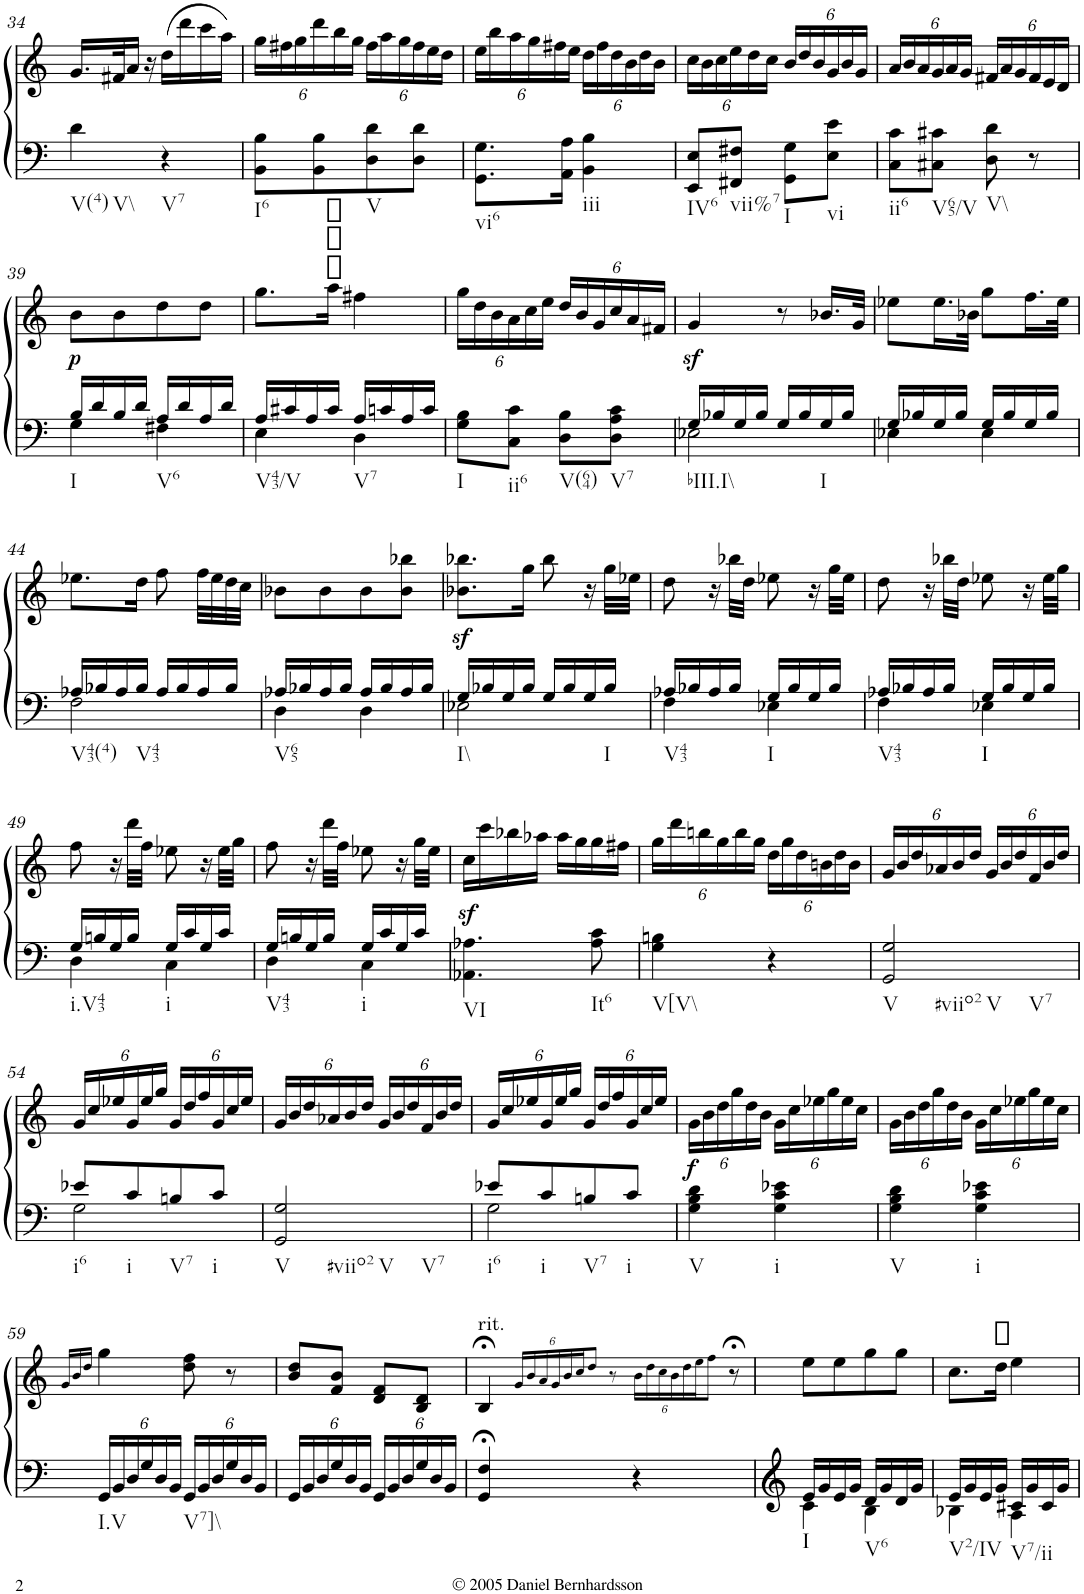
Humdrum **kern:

**kern	**kern	**dynam
*part1	*part1	*part1
*staff2	*staff1	*staff1/2
*I"Piano	*	*
*I'Pno.	*	*
!!LO:PB:g=z
*clefG2	*clefG2	*
*k[]	*k[]	*
*M2/4	*M2/4	*
=34	=34	=34
!LO:TX:b:t=V(4)	!	!
!LO:TX:b:t=V\\	!	!
4d\	16.g/LL	.
.	32f#X/K	.
.	16a/JJ	.
.	16r	.
!LO:TX:b:t=V7	!	!
4r	(16dd\LL	.
.	16ddd\	.
.	16ccc\	.
.	16aa\JJ)	.
=35	=35	=35
*	*Xbrackettup	*
!LO:TX:b:t=I6	!	!
8BB\ 8B\L	24gg\LL	.
.	24ff#X\	.
.	24gg\	.
8BB\ 8B\	24ddd\	.
.	24bb\	.
.	24gg\JJ	.
!LO:TX:b:t=V	!	!
8D\ 8d\	24ff#\LL	.
.	24aa\	.
.	24gg\	.
8D\ 8d\J	24ff#\	.
.	24ee\	.
.	24dd\JJ	.
=36	=36	=36
!LO:TX:b:t=vi6	!	!
8.GG\ 8.G\L	24ee\LL	.
.	24bb\	.
.	24aa\	.
.	24gg\	.
.	24ff#X\	.
16AA\ 16A\Jk	.	.
.	24ee\JJ	.
!LO:TX:b:t=iii	!	!
4BB\ 4B\	24dd\LL	.
.	24ff#\	.
.	24dd\	.
.	24b\	.
.	24dd\	.
.	24b\JJ	.
=37	=37	=37
!LO:TX:b:t=IV6	!	!
8EE/ 8E/L	24cc\LL	.
.	24b\	.
.	24cc\	.
!LO:TX:b:t=vii%7	!	!
8FF#X/ 8F#X/J	24ee\	.
.	24dd\	.
.	24cc\JJ	.
!LO:TX:b:t=I	!	!
8GG\ 8G\L	24b/LL	.
.	24dd/	.
.	24b/	.
!LO:TX:b:t=vi	!	!
8E\ 8e\J	24g/	.
.	24b/	.
.	24g/JJ	.
=38	=38	=38
!LO:TX:b:t=ii6	!	!
8C\ 8c\L	24a/LL	.
.	24b/	.
.	24a/	.
!LO:TX:b:t=V65/V	!	!
8C#X\ 8c#X\J	24g/	.
.	24a/	.
.	24g/JJ	.
!LO:TX:b:t=V\\	!	!
8D\ 8d\	24f#X/LL	.
.	24a/	.
.	24g/	.
8r	24f#/	.
.	24e/	.
.	24d/JJ	.
!!LO:LB:g=z
=39	=39	=39
*^	*	*
!LO:TX:b:t=I	!	!	!
!	!	!	!LO:DY:b
16B/LL	4G\	8b\L	p
16d/	.	.	.
16B/	.	8b\	.
16d/JJ	.	.	.
!LO:TX:b:t=V6	!	!	!
16A/LL	4F#X\	8dd\	.
16d/	.	.	.
16A/	.	8dd\J	.
16d/JJ	.	.	.
=40	=40	=40	=40
!LO:TX:b:t=V43/V	!	!	!
16A/LL	4E\	8.gg\L	.
16c#X/	.	.	.
16A/	.	.	.
16c#/JJ	.	16aa\Jk	.
!LO:TX:b:t=V7	!	!	!
16A/LL	4D\	4ff#X\	.
16cn/	.	.	.
16A/	.	.	.
16c/JJ	.	.	.
*v	*v	*	*
=41	=41	=41
!LO:TX:b:t=I	!	!
8G\ 8B\L	24gg\LL	.
.	24dd\	.
.	24b\	.
!LO:TX:b:t=ii6	!	!
8C\ 8c\J	24a\	.
.	24cc\	.
.	24ee\JJ	.
!LO:TX:b:t=V(64)	!	!
8D\ 8B\L	24dd/LL	.
.	24b/	.
.	24g/	.
!LO:TX:b:t=V7	!	!
8D\ 8A\ 8c\J	24cc/	.
.	24a/	.
.	24f#X/JJ	.
=42	=42	=42
*^	*	*
!LO:TX:b:t=bIII.I\\	!	!	!
16G/LL	2E-X\	4gz</	.
16B-X/	.	.	.
16G/	.	.	.
16B-/JJ	.	.	.
16G/LL	.	8r	.
16B-/	.	.	.
!LO:TX:b:t=I	!	!	!
16G/	.	16.b-X/LL	.
16B-/JJ	.	.	.
.	.	32g/JJk	.
=43	=43	=43	=43
16G/LL	4E-X\	8ee-X\L	.
16B-X/	.	.	.
16G/	.	16.ee-\L	.
16B-/JJ	.	.	.
.	.	32b-X\JJk	.
16G/LL	4E-\	8gg\L	.
16B-/	.	.	.
16G/	.	16.ff\L	.
16B-/JJ	.	.	.
.	.	32ee-\JJk	.
!!LO:LB:g=z
=44	=44	=44	=44
!LO:TX:b:t=V43(4)	!	!	!
16A-X/LL	2F\	8.ee-X\L	.
16B-X/	.	.	.
16A-/	.	.	.
!LO:TX:b:t=V43	!	!	!
16B-/JJ	.	16dd\Jk	.
16A-/LL	.	8ff\	.
16B-/	.	.	.
16A-/	.	32ff\LLL	.
.	.	32ee-\	.
16B-/JJ	.	32dd\	.
.	.	32cc\JJJ	.
=45	=45	=45	=45
!LO:TX:b:t=V65	!	!	!
16A-X/LL	4D\	8b-X\L	.
16B-X/	.	.	.
16A-/	.	8b-\	.
16B-/JJ	.	.	.
16A-/LL	4D\	8b-\	.
16B-/	.	.	.
16A-/	.	8b-\ 8bb-X\J	.
16B-/JJ	.	.	.
=46	=46	=46	=46
!LO:TX:b:t=I\\	!	!	!
16G/LL	2E-X\	8.b-X\z< 8.bb-X\z<L	.
16B-X/	.	.	.
16G/	.	.	.
16B-/JJ	.	16gg\Jk	.
16G/LL	.	8bb-\	.
16B-/	.	.	.
16G/	.	16r	.
!LO:TX:b:t=I	!	!	!
16B-/JJ	.	32gg\LLL	.
.	.	32ee-X\JJJ	.
=47	=47	=47	=47
!LO:TX:b:t=V43	!	!	!
16A-X/LL	4F\	8dd\	.
16B-X/	.	.	.
16A-/	.	16r	.
16B-/JJ	.	32bb-X\LLL	.
.	.	32dd\JJJ	.
!LO:TX:b:t=I	!	!	!
16G/LL	4E-X\	8ee-X\	.
16B-/	.	.	.
16G/	.	16r	.
16B-/JJ	.	32gg\LLL	.
.	.	32ee-\JJJ	.
=48	=48	=48	=48
!LO:TX:b:t=V43	!	!	!
16A-X/LL	4F\	8dd\	.
16B-X/	.	.	.
16A-/	.	16r	.
16B-/JJ	.	32bb-X\LLL	.
.	.	32dd\JJJ	.
!LO:TX:b:t=I	!	!	!
16G/LL	4E-X\	8ee-X\	.
16B-/	.	.	.
16G/	.	16r	.
16B-/JJ	.	32ee-\LLL	.
.	.	32gg\JJJ	.
!!LO:LB:g=z
=49	=49	=49	=49
!LO:TX:b:t=i.V43	!	!	!
16G/LL	4D\	8ff\	.
16Bn/	.	.	.
16G/	.	16r	.
16B/JJ	.	32ddd\LLL	.
.	.	32ff\JJJ	.
!LO:TX:b:t=i	!	!	!
16G/LL	4C\	8ee-X\	.
16c/	.	.	.
16G/	.	16r	.
16c/JJ	.	32ee-\LLL	.
.	.	32gg\JJJ	.
=50	=50	=50	=50
!LO:TX:b:t=V43	!	!	!
16G/LL	4D\	8ff\	.
16Bn/	.	.	.
16G/	.	16r	.
16B/JJ	.	32ddd\LLL	.
.	.	32ff\JJJ	.
!LO:TX:b:t=i	!	!	!
16G/LL	4C\	8ee-X\	.
16c/	.	.	.
16G/	.	16r	.
16c/JJ	.	32gg\LLL	.
.	.	32ee-\JJJ	.
*v	*v	*	*
=51	=51	=51
!LO:TX:b:t=VI	!	!
4.AA-X\ 4.A-X\	16ccz<\LL	.
.	16ccc\	.
.	16bb-X\	.
.	16aa-X\JJ	.
.	16aa-\LL	.
.	16gg\	.
!LO:TX:b:t=It6	!	!
8A-\ 8c\	16gg\	.
.	16ff#X\JJ	.
=52	=52	=52
!LO:TX:b:t=V[V\\	!	!
4G\ 4Bn\	24gg\LL	.
.	24ddd\	.
.	24bbn\	.
.	24gg\	.
.	24bb\	.
.	24gg\JJ	.
4r	24dd\LL	.
.	24gg\	.
.	24dd\	.
.	24bn\	.
.	24dd\	.
.	24b\JJ	.
=53	=53	=53
!LO:TX:b:t=V	!	!
!LO:TX:b:t=#viio2	!	!
!LO:TX:b:t=V	!	!
!LO:TX:b:t=V7	!	!
2GG/ 2G/	24g/LL	.
.	24b/	.
.	24dd/	.
.	24a-X/	.
.	24b/	.
.	24dd/JJ	.
.	24g/LL	.
.	24b/	.
.	24dd/	.
.	24f/	.
.	24b/	.
.	24dd/JJ	.
!!LO:LB:g=z
=54	=54	=54
*^	*	*
!LO:TX:b:t=i6	!	!	!
8e-X/L	2G\	24g/LL	.
.	.	24cc/	.
.	.	24ee-X/	.
!LO:TX:b:t=i	!	!	!
8c/	.	24g/	.
.	.	24ee-/	.
.	.	24gg/JJ	.
!LO:TX:b:t=V7	!	!	!
8Bn/	.	24g/LL	.
.	.	24dd/	.
.	.	24ff/	.
!LO:TX:b:t=i	!	!	!
8c/J	.	24g/	.
.	.	24cc/	.
.	.	24ee-/JJ	.
*v	*v	*	*
=55	=55	=55
!LO:TX:b:t=V	!	!
!LO:TX:b:t=#viio2	!	!
!LO:TX:b:t=V	!	!
!LO:TX:b:t=V7	!	!
2GG/ 2G/	24g/LL	.
.	24b/	.
.	24dd/	.
.	24a-X/	.
.	24b/	.
.	24dd/JJ	.
.	24g/LL	.
.	24b/	.
.	24dd/	.
.	24f/	.
.	24b/	.
.	24dd/JJ	.
=56	=56	=56
*^	*	*
!LO:TX:b:t=i6	!	!	!
8e-X/L	2G\	24g/LL	.
.	.	24cc/	.
.	.	24ee-X/	.
!LO:TX:b:t=i	!	!	!
8c/	.	24g/	.
.	.	24ee-/	.
.	.	24gg/JJ	.
!LO:TX:b:t=V7	!	!	!
8Bn/	.	24g/LL	.
.	.	24dd/	.
.	.	24ff/	.
!LO:TX:b:t=i	!	!	!
8c/J	.	24g/	.
.	.	24cc/	.
.	.	24ee-/JJ	.
*v	*v	*	*
=57	=57	=57
!LO:TX:b:t=V	!	!
!	!	!LO:DY:b
4G\ 4B\ 4d\	24g\LL	f
.	24b\	.
.	24dd\	.
.	24gg\	.
.	24dd\	.
.	24b\JJ	.
!LO:TX:b:t=i	!	!
4G\ 4c\ 4e-X\	24g\LL	.
.	24cc\	.
.	24ee-X\	.
.	24gg\	.
.	24ee-\	.
.	24cc\JJ	.
=58	=58	=58
!LO:TX:b:t=V	!	!
4G\ 4B\ 4d\	24g\LL	.
.	24b\	.
.	24dd\	.
.	24gg\	.
.	24dd\	.
.	24b\JJ	.
!LO:TX:b:t=i	!	!
4G\ 4c\ 4e-X\	24g\LL	.
.	24cc\	.
.	24ee-X\	.
.	24gg\	.
.	24ee-\	.
.	24cc\JJ	.
!!LO:LB:g=z
=59	=59	=59
.	16qg/LL	.
.	16qb/	.
.	16qdd/JJ	.
*Xbrackettup	*	*
!LO:TX:b:t=I.V	!	!
24GG/LL	4gg\	.
24BB/	.	.
24D/	.	.
24G/	.	.
24D/	.	.
24BB/JJ	.	.
!LO:TX:b:t=V7]\\	!	!
24GG/LL	8dd\ 8ff\	.
24BB/	.	.
24D/	.	.
24G/	8r	.
24D/	.	.
24BB/JJ	.	.
=60	=60	=60
24GG/LL	8b/ 8dd/L	.
24BB/	.	.
24D/	.	.
24G/	8f/ 8b/J	.
24D/	.	.
24BB/JJ	.	.
24GG/LL	8d/ 8f/L	.
24BB/	.	.
24D/	.	.
24G/	8B/ 8d/J	.
24D/	.	.
24BB/JJ	.	.
=61	=61	=61
!	!LO:TX:a:t=rit.	!
4GG/;< 4F/;<	4B;</	.
4ryy	24g!/LL	.
.	24b!/	.
.	24a!/	.
.	24g!/	.
.	24b!/	.
.	24cc!/J	.
4ryy	8dd!/J	.
.	8r	.
4r	24b!\LL	.
.	24dd!\	.
.	24cc!\	.
.	24b!\	.
.	24dd!\	.
.	24ee!\J	.
4ryy	8ff!\J	.
.	8r;<	.
=62	=62	=62
*^	*	*
!LO:TX:b:t=I	!	!	!
16e/LL	4c\	8ee\L	.
16g/	.	.	.
16e/	.	8ee\	.
16g/JJ	.	.	.
!LO:TX:b:t=V6	!	!	!
16d/LL	4B\	8gg\	.
16g/	.	.	.
16d/	.	8gg\J	.
16g/JJ	.	.	.
=63	=63	=63	=63
!LO:TX:b:t=V2/IV	!	!	!
16e/LL	4B-X\	8.cc\L	.
16g/	.	.	.
16e/	.	.	.
16g/JJ	.	16dd\Jk	.
!LO:TX:b:t=V7/ii	!	!	!
16c#X/LL	4A\	4ee\	.
16g/	.	.	.
16c#/	.	.	.
16g/JJ	.	.	.
*v	*v	*	*
=	=	=
*-	*-	*-
